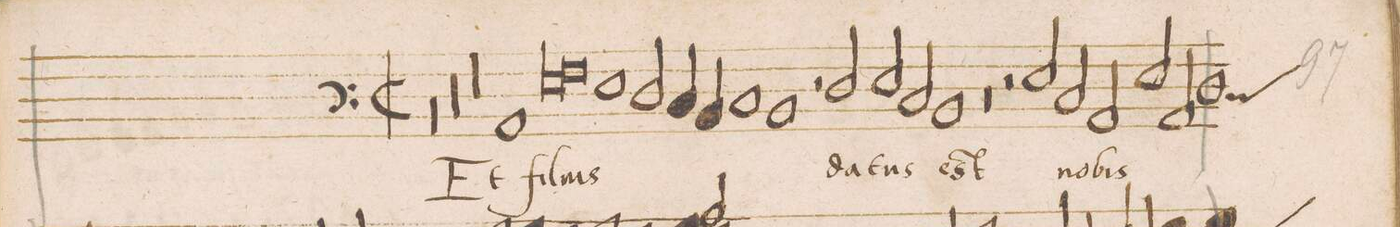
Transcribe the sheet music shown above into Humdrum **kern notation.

**kern	**text
*I"BASVS	*
*clefF3	*
*k[]	*
*met(C|)	*
*M2/1	*
00r	.
=2-	=2-
=3-	=3-
00r	.
=4-	=4-
=5-	=5-
00r	.
=6-	=6-
=7-	=7-
1C	Et
*lig	*
1G	fi-
=8-	=8-
1A	.
*Xlig	*
1G	.
=9-	=9-
2F/	-li-
4E/	.
4D/	.
1E	.
=10-	=10-
1D	-us
2r	.
2F/	da-
=11-	=11-
2G/	.
2E/	-tus
1D	est
=12-	=12-
0r	.
=13-	=13-
2r	.
2G/	no-
2E/	.
2C/	.
=14-	=14-
2G/	.
2C/	.
1F	.
*custos:E	*
=15-	=15-
*-	*-
